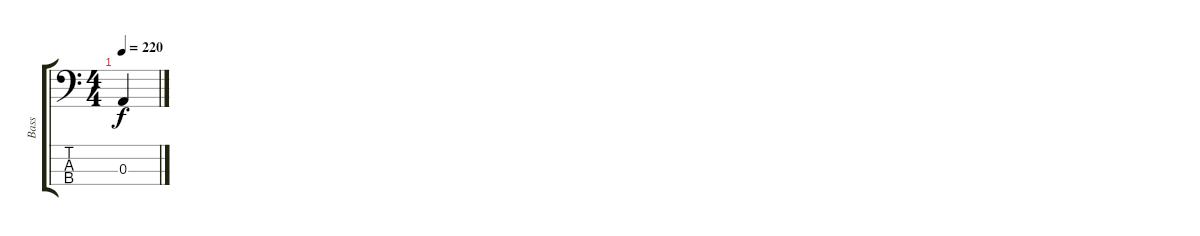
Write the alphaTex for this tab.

\track ("Bass" "Bass") {instrument electricbassfinger}
\staff {score tabs}
\tuning (G2 D2 A1 E1) {hide}
\ts (4 4)
\tempo 220
\clef f4
\ks c
0.3.4{dy f}
